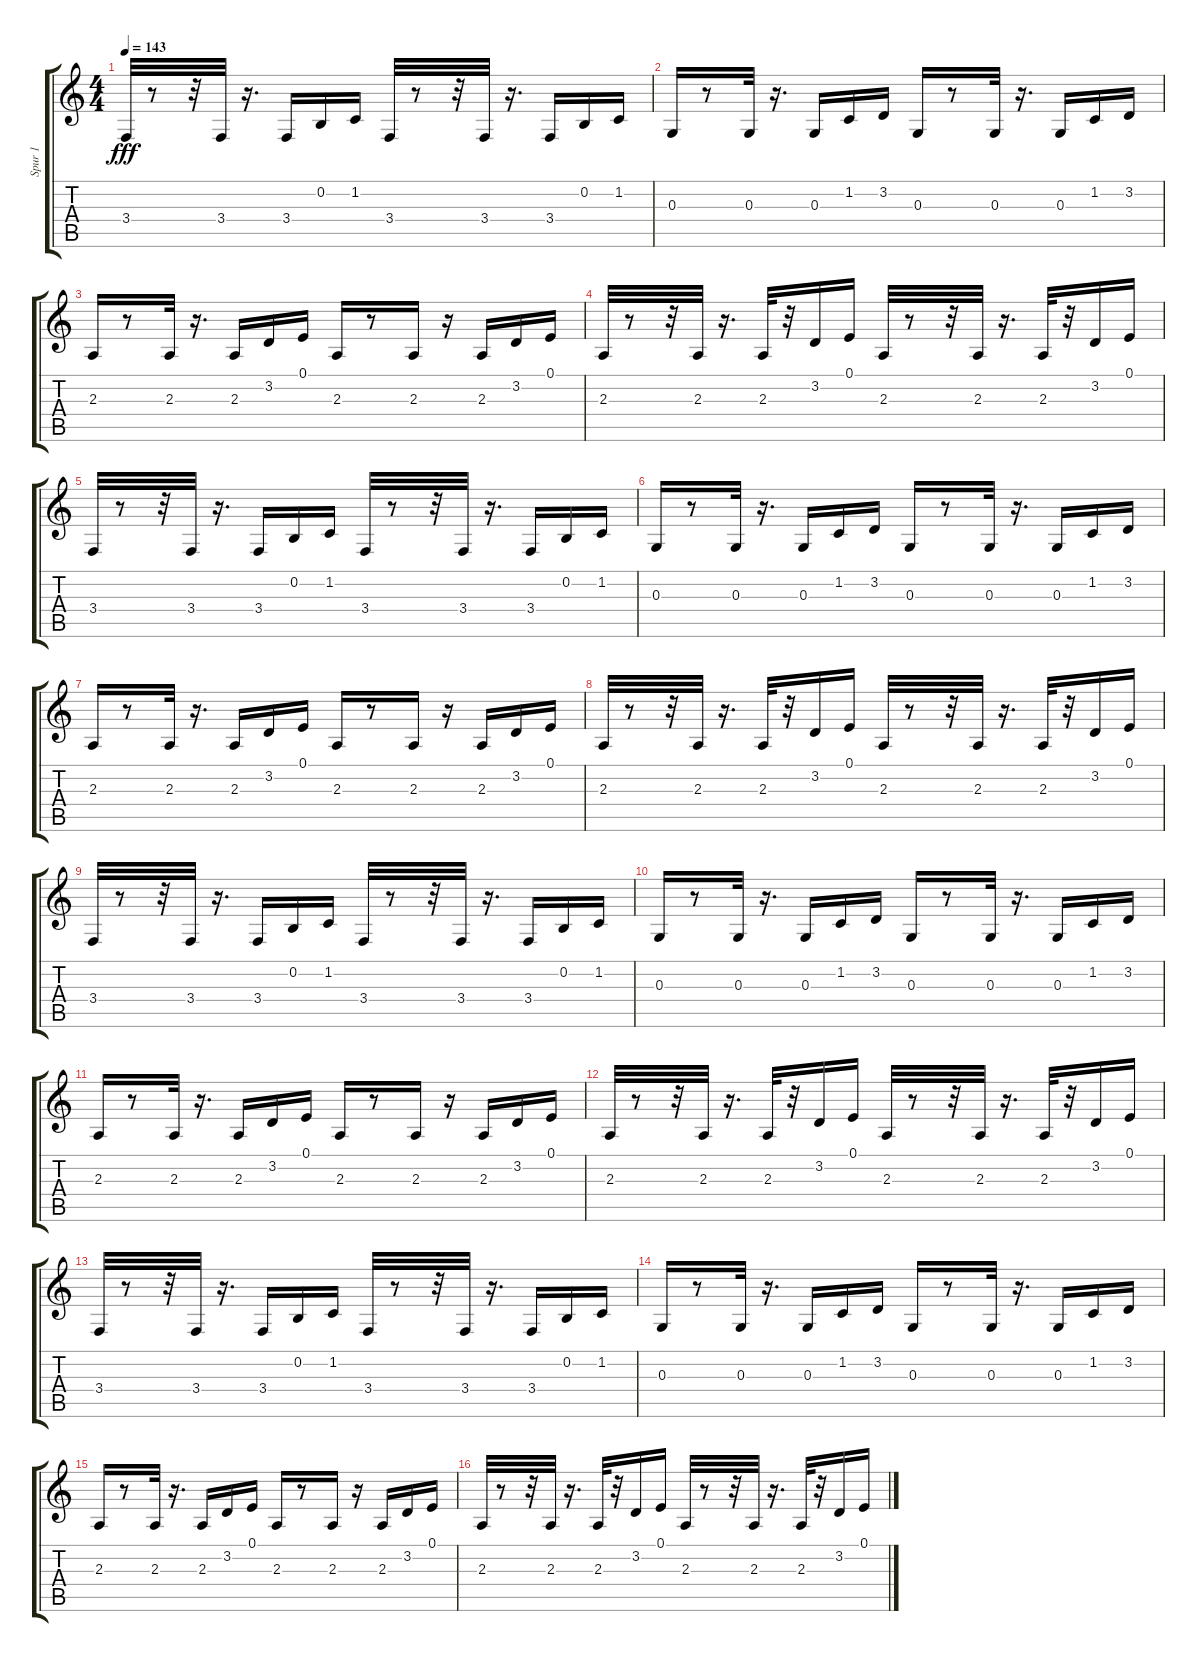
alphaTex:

\track ("Spur 1" "Spur 1") {instrument lead2sawtooth}
\staff {score tabs}
\tuning (E4 B3 G3 D3 A2 E2) {hide}
\ts (4 4)
\tempo 143
\clef g2
\ks c
3.4.32{dy fff instrument lead2sawtooth} r.8 r.32 3.4.32 r.16{d} 3.4.16 0.2.16 1.2.16 3.4.32 r.8 r.32 3.4.32 r.16{d} 3.4.16 0.2.16 1.2.16 |
0.3.16 r.8 0.3.32 r.16{d} 0.3.16 1.2.16 3.2.16 0.3.16 r.8 0.3.32 r.16{d} 0.3.16 1.2.16 3.2.16 |
2.3.16 r.8 2.3.32 r.16{d} 2.3.16 3.2.16 0.1.16 2.3.16 r.8 2.3.16 r.16 2.3.16 3.2.16 0.1.16 |
2.3.32 r.8 r.32 2.3.32 r.16{d} 2.3.32 r.32 3.2.16 0.1.16 2.3.32 r.8 r.32 2.3.32 r.16{d} 2.3.32 r.32 3.2.16 0.1.16 |
3.4.32 r.8 r.32 3.4.32 r.16{d} 3.4.16 0.2.16 1.2.16 3.4.32 r.8 r.32 3.4.32 r.16{d} 3.4.16 0.2.16 1.2.16 |
0.3.16 r.8 0.3.32 r.16{d} 0.3.16 1.2.16 3.2.16 0.3.16 r.8 0.3.32 r.16{d} 0.3.16 1.2.16 3.2.16 |
2.3.16 r.8 2.3.32 r.16{d} 2.3.16 3.2.16 0.1.16 2.3.16 r.8 2.3.16 r.16 2.3.16 3.2.16 0.1.16 |
2.3.32 r.8 r.32 2.3.32 r.16{d} 2.3.32 r.32 3.2.16 0.1.16 2.3.32 r.8 r.32 2.3.32 r.16{d} 2.3.32 r.32 3.2.16 0.1.16 |
3.4.32 r.8 r.32 3.4.32 r.16{d} 3.4.16 0.2.16 1.2.16 3.4.32 r.8 r.32 3.4.32 r.16{d} 3.4.16 0.2.16 1.2.16 |
0.3.16 r.8 0.3.32 r.16{d} 0.3.16 1.2.16 3.2.16 0.3.16 r.8 0.3.32 r.16{d} 0.3.16 1.2.16 3.2.16 |
2.3.16 r.8 2.3.32 r.16{d} 2.3.16 3.2.16 0.1.16 2.3.16 r.8 2.3.16 r.16 2.3.16 3.2.16 0.1.16 |
2.3.32 r.8 r.32 2.3.32 r.16{d} 2.3.32 r.32 3.2.16 0.1.16 2.3.32 r.8 r.32 2.3.32 r.16{d} 2.3.32 r.32 3.2.16 0.1.16 |
3.4.32 r.8 r.32 3.4.32 r.16{d} 3.4.16 0.2.16 1.2.16 3.4.32 r.8 r.32 3.4.32 r.16{d} 3.4.16 0.2.16 1.2.16 |
0.3.16 r.8 0.3.32 r.16{d} 0.3.16 1.2.16 3.2.16 0.3.16 r.8 0.3.32 r.16{d} 0.3.16 1.2.16 3.2.16 |
2.3.16 r.8 2.3.32 r.16{d} 2.3.16 3.2.16 0.1.16 2.3.16 r.8 2.3.16 r.16 2.3.16 3.2.16 0.1.16 |
2.3.32 r.8 r.32 2.3.32 r.16{d} 2.3.32 r.32 3.2.16 0.1.16 2.3.32 r.8 r.32 2.3.32 r.16{d} 2.3.32 r.32 3.2.16 0.1.16
